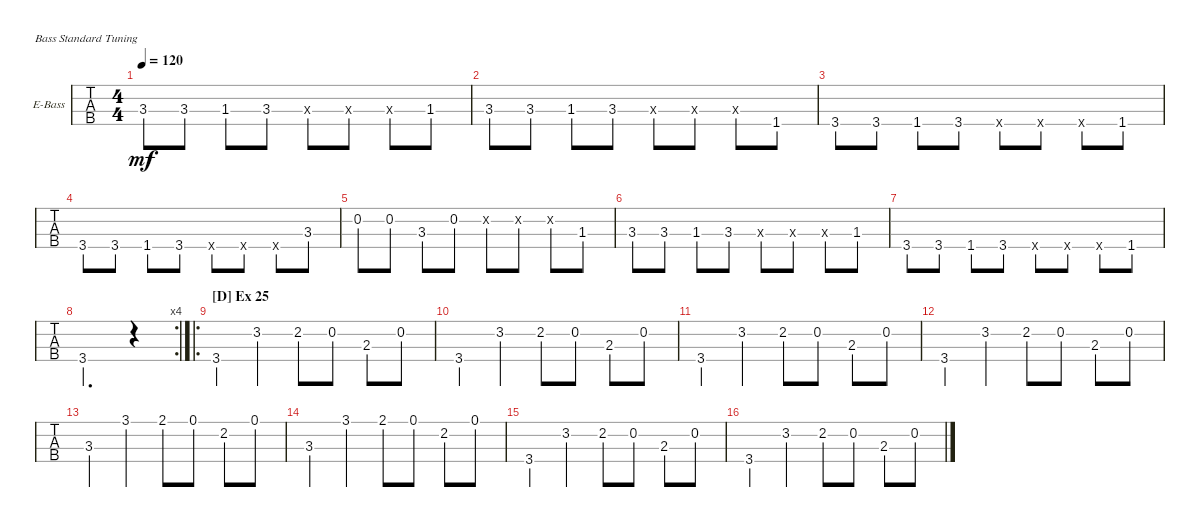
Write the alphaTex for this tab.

\bracketExtendMode groupsimilarinstruments
\firstSystemTrackNameOrientation horizontal
\otherSystemsTrackNameOrientation horizontal
\track ("Electric Bass" "E-Bass") {instrument electricbassfinger}
\staff {tabs}
\tuning (G2 D2 A1 E1)
\ts (4 4)
\tempo 120
\clef f4
\ks c
3.3.8{dy mf} 3.3.8 1.3.8 3.3.8 3.3{x}.8 3.3{x}.8 3.3{x}.8 1.3.8 |
3.3.8 3.3.8 1.3.8 3.3.8 3.3{x}.8 3.3{x}.8 3.3{x}.8 1.4.8 |
3.4.8 3.4.8 1.4.8 3.4.8 3.4{x}.8 3.4{x}.8 3.4{x}.8 1.4.8 |
3.4.8 3.4.8 1.4.8 3.4.8 3.4{x}.8 3.4{x}.8 3.4{x}.8 3.3.8 |
0.2.8 0.2.8 3.3.8 0.2.8 0.2{x}.8 0.2{x}.8 0.2{x}.8 1.3.8 |
3.3.8 3.3.8 1.3.8 3.3.8 3.3{x}.8 3.3{x}.8 3.3{x}.8 1.3.8 |
3.4.8 3.4.8 1.4.8 3.4.8 3.4{x}.8 3.4{x}.8 3.4{x}.8 1.4.8 |
\rc 4
3.4.2{d} r.4 |
\ro
\section ("D" "Ex 25")
3.4.4 3.2.4 2.2.8 0.2.8 2.3.8 0.2.8 |
3.4.4 3.2.4 2.2.8 0.2.8 2.3.8 0.2.8 |
3.4.4 3.2.4 2.2.8 0.2.8 2.3.8 0.2.8 |
3.4.4 3.2.4 2.2.8 0.2.8 2.3.8 0.2.8 |
3.3.4 3.1.4 2.1.8 0.1.8 2.2.8 0.1.8 |
3.3.4 3.1.4 2.1.8 0.1.8 2.2.8 0.1.8 |
3.4.4 3.2.4 2.2.8 0.2.8 2.3.8 0.2.8 |
3.4.4 3.2.4 2.2.8 0.2.8 2.3.8 0.2.8
